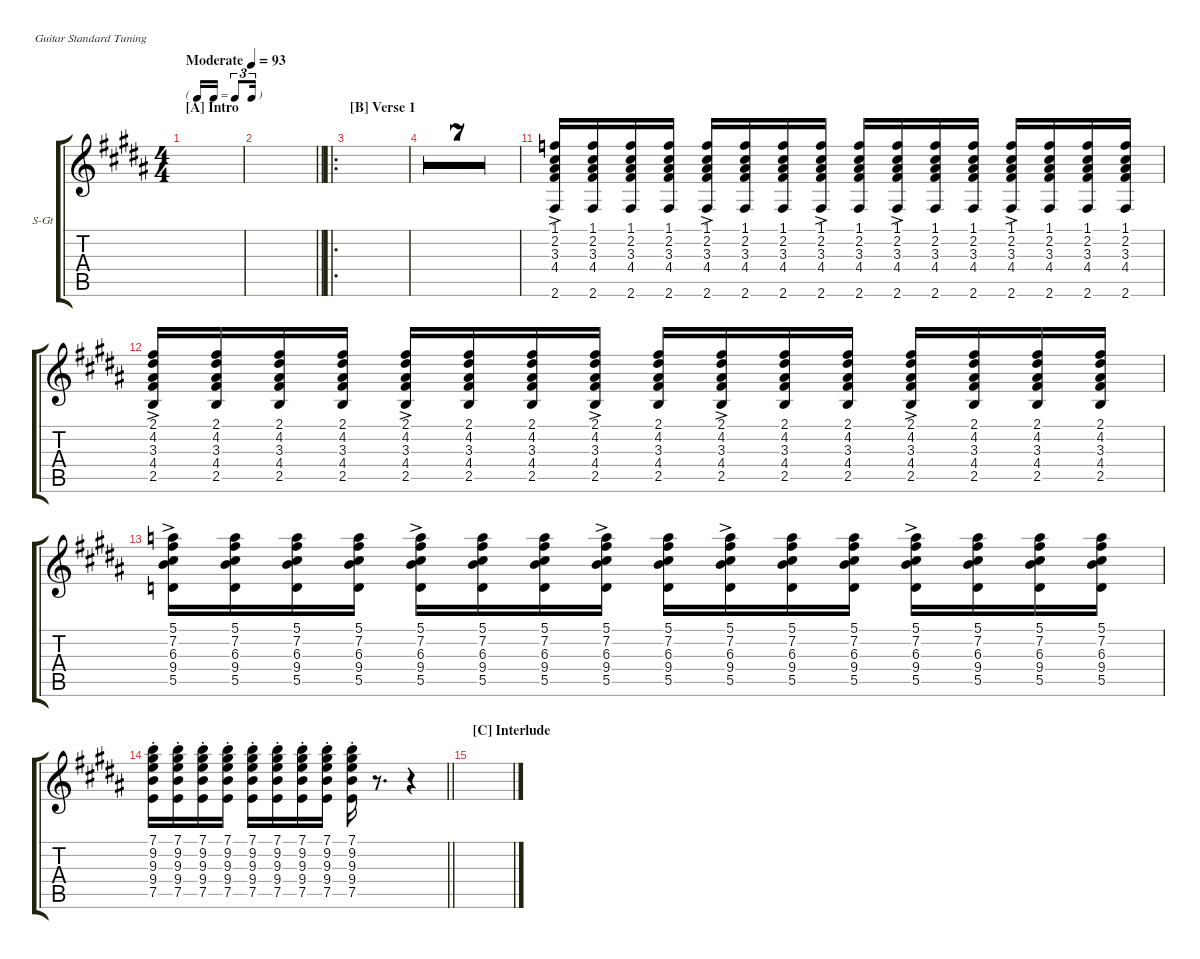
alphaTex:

\hideDynamics
\bracketExtendMode groupsimilarinstruments
\firstSystemTrackNameOrientation horizontal
\otherSystemsTrackNameOrientation horizontal
\track ("Acoustic Guitar 1" "S-Gt") {multiBarRest instrument acousticguitarsteel}
\staff {score tabs}
\tuning (E4 B3 G3 D3 A2 E2)
\ts (4 4)
\beaming (8 2 2 2 2)
\tf triplet16th
\section ("A" "Intro")
\tempo (93 "Moderate")
\clef g2
\ks b
|
\barLineRight lightlight
|
\ro
\section ("B" "Verse 1")
|
|
|
|
|
|
|
|
(2.6{ac acc #} 3.3{ac acc #} 4.4{ac acc #} 2.2{ac acc #} 1.1{ac acc forcenatural}).16 (2.6{acc #} 3.3{acc #} 4.4{acc #} 2.2{acc #} 1.1{acc forcenatural}).16 (2.6{acc #} 3.3{acc #} 4.4{acc #} 2.2{acc #} 1.1{acc forcenatural}).16 (2.6{acc #} 3.3{acc #} 4.4{acc #} 2.2{acc #} 1.1{acc forcenatural}).16 (2.6{ac acc #} 3.3{ac acc #} 4.4{ac acc #} 2.2{ac acc #} 1.1{ac acc forcenatural}).16 (2.6{acc #} 3.3{acc #} 4.4{acc #} 2.2{acc #} 1.1{acc forcenatural}).16 (2.6{acc #} 3.3{acc #} 4.4{acc #} 2.2{acc #} 1.1{acc forcenatural}).16 (2.6{ac acc #} 3.3{ac acc #} 4.4{ac acc #} 2.2{ac acc #} 1.1{ac acc forcenatural}).16 (2.6{acc #} 3.3{acc #} 4.4{acc #} 2.2{acc #} 1.1{acc forcenatural}).16 (2.6{ac acc #} 3.3{ac acc #} 4.4{ac acc #} 2.2{ac acc #} 1.1{ac acc forcenatural}).16 (2.6{acc #} 3.3{acc #} 4.4{acc #} 2.2{acc #} 1.1{acc forcenatural}).16 (2.6{acc #} 3.3{acc #} 4.4{acc #} 2.2{acc #} 1.1{acc forcenatural}).16 (2.6{ac acc #} 3.3{ac acc #} 4.4{ac acc #} 2.2{ac acc #} 1.1{ac acc forcenatural}).16 (2.6{acc #} 3.3{acc #} 4.4{acc #} 2.2{acc #} 1.1{acc forcenatural}).16 (2.6{acc #} 3.3{acc #} 4.4{acc #} 2.2{acc #} 1.1{acc forcenatural}).16 (2.6{acc #} 3.3{acc #} 4.4{acc #} 2.2{acc #} 1.1{acc forcenatural}).16 |
(2.5{ac acc forcenatural} 4.4{ac acc #} 3.3{ac acc #} 4.2{ac acc #} 2.1{ac acc #}).16 (2.5{acc forcenatural} 4.4{acc #} 3.3{acc #} 4.2{acc #} 2.1{acc #}).16 (2.5{acc forcenatural} 4.4{acc #} 3.3{acc #} 4.2{acc #} 2.1{acc #}).16 (2.5{acc forcenatural} 4.4{acc #} 3.3{acc #} 4.2{acc #} 2.1{acc #}).16 (2.5{ac acc forcenatural} 4.4{ac acc #} 3.3{ac acc #} 4.2{ac acc #} 2.1{ac acc #}).16 (2.5{acc forcenatural} 4.4{acc #} 3.3{acc #} 4.2{acc #} 2.1{acc #}).16 (2.5{acc forcenatural} 4.4{acc #} 3.3{acc #} 4.2{acc #} 2.1{acc #}).16 (2.5{ac acc forcenatural} 4.4{ac acc #} 3.3{ac acc #} 4.2{ac acc #} 2.1{ac acc #}).16 (2.5{acc forcenatural} 4.4{acc #} 3.3{acc #} 4.2{acc #} 2.1{acc #}).16 (2.5{ac acc forcenatural} 4.4{ac acc #} 3.3{ac acc #} 4.2{ac acc #} 2.1{ac acc #}).16 (2.5{acc forcenatural} 4.4{acc #} 3.3{acc #} 4.2{acc #} 2.1{acc #}).16 (2.5{acc forcenatural} 4.4{acc #} 3.3{acc #} 4.2{acc #} 2.1{acc #}).16 (2.5{ac acc forcenatural} 4.4{ac acc #} 3.3{ac acc #} 4.2{ac acc #} 2.1{ac acc #}).16 (2.5{acc forcenatural} 4.4{acc #} 3.3{acc #} 4.2{acc #} 2.1{acc #}).16 (2.5{acc forcenatural} 4.4{acc #} 3.3{acc #} 4.2{acc #} 2.1{acc #}).16 (2.5{acc forcenatural} 4.4{acc #} 3.3{acc #} 4.2{acc #} 2.1{acc #}).16 |
(5.5{ac acc forcenatural} 9.4{ac acc forcenatural} 6.3{ac acc #} 7.2{ac acc #} 5.1{ac acc forcenatural}).16 (5.5{acc forcenatural} 9.4{acc forcenatural} 6.3{acc #} 7.2{acc #} 5.1{acc forcenatural}).16 (5.5{acc forcenatural} 9.4{acc forcenatural} 6.3{acc #} 7.2{acc #} 5.1{acc forcenatural}).16 (5.5{acc forcenatural} 9.4{acc forcenatural} 6.3{acc #} 7.2{acc #} 5.1{acc forcenatural}).16 (5.5{ac acc forcenatural} 9.4{ac acc forcenatural} 6.3{ac acc #} 7.2{ac acc #} 5.1{ac acc forcenatural}).16 (5.5{acc forcenatural} 9.4{acc forcenatural} 6.3{acc #} 7.2{acc #} 5.1{acc forcenatural}).16 (5.5{acc forcenatural} 9.4{acc forcenatural} 6.3{acc #} 7.2{acc #} 5.1{acc forcenatural}).16 (5.5{ac acc forcenatural} 9.4{ac acc forcenatural} 6.3{ac acc #} 7.2{ac acc #} 5.1{ac acc forcenatural}).16 (5.5{acc forcenatural} 9.4{acc forcenatural} 6.3{acc #} 7.2{acc #} 5.1{acc forcenatural}).16 (5.5{ac acc forcenatural} 9.4{ac acc forcenatural} 6.3{ac acc #} 7.2{ac acc #} 5.1{ac acc forcenatural}).16 (5.5{acc forcenatural} 9.4{acc forcenatural} 6.3{acc #} 7.2{acc #} 5.1{acc forcenatural}).16 (5.5{acc forcenatural} 9.4{acc forcenatural} 6.3{acc #} 7.2{acc #} 5.1{acc forcenatural}).16 (5.5{ac acc forcenatural} 9.4{ac acc forcenatural} 6.3{ac acc #} 7.2{ac acc #} 5.1{ac acc forcenatural}).16 (5.5{acc forcenatural} 9.4{acc forcenatural} 6.3{acc #} 7.2{acc #} 5.1{acc forcenatural}).16 (5.5{acc forcenatural} 9.4{acc forcenatural} 6.3{acc #} 7.2{acc #} 5.1{acc forcenatural}).16 (5.5{acc forcenatural} 9.4{acc forcenatural} 6.3{acc #} 7.2{acc #} 5.1{acc forcenatural}).16 |
\barLineRight lightlight
(7.5{st acc forcenatural} 9.4{st acc forcenatural} 9.3{st acc forcenatural} 9.2{st acc #} 7.1{st acc forcenatural}).16 (7.5{st acc forcenatural} 9.4{st acc forcenatural} 9.3{st acc forcenatural} 9.2{st acc #} 7.1{st acc forcenatural}).16 (7.5{st acc forcenatural} 9.4{st acc forcenatural} 9.3{st acc forcenatural} 9.2{st acc #} 7.1{st acc forcenatural}).16 (7.5{st acc forcenatural} 9.4{st acc forcenatural} 9.3{st acc forcenatural} 9.2{st acc #} 7.1{st acc forcenatural}).16 (7.5{st acc forcenatural} 9.4{st acc forcenatural} 9.3{st acc forcenatural} 9.2{st acc #} 7.1{st acc forcenatural}).16 (7.5{st acc forcenatural} 9.4{st acc forcenatural} 9.3{st acc forcenatural} 9.2{st acc #} 7.1{st acc forcenatural}).16 (7.5{st acc forcenatural} 9.4{st acc forcenatural} 9.3{st acc forcenatural} 9.2{st acc #} 7.1{st acc forcenatural}).16 (7.5{st acc forcenatural} 9.4{st acc forcenatural} 9.3{st acc forcenatural} 9.2{st acc #} 7.1{st acc forcenatural}).16 (7.5{st acc forcenatural} 9.4{st acc forcenatural} 9.3{st acc forcenatural} 9.2{st acc #} 7.1{st acc forcenatural}).16 r.8{d} r.4 |
\section ("C" "Interlude")
